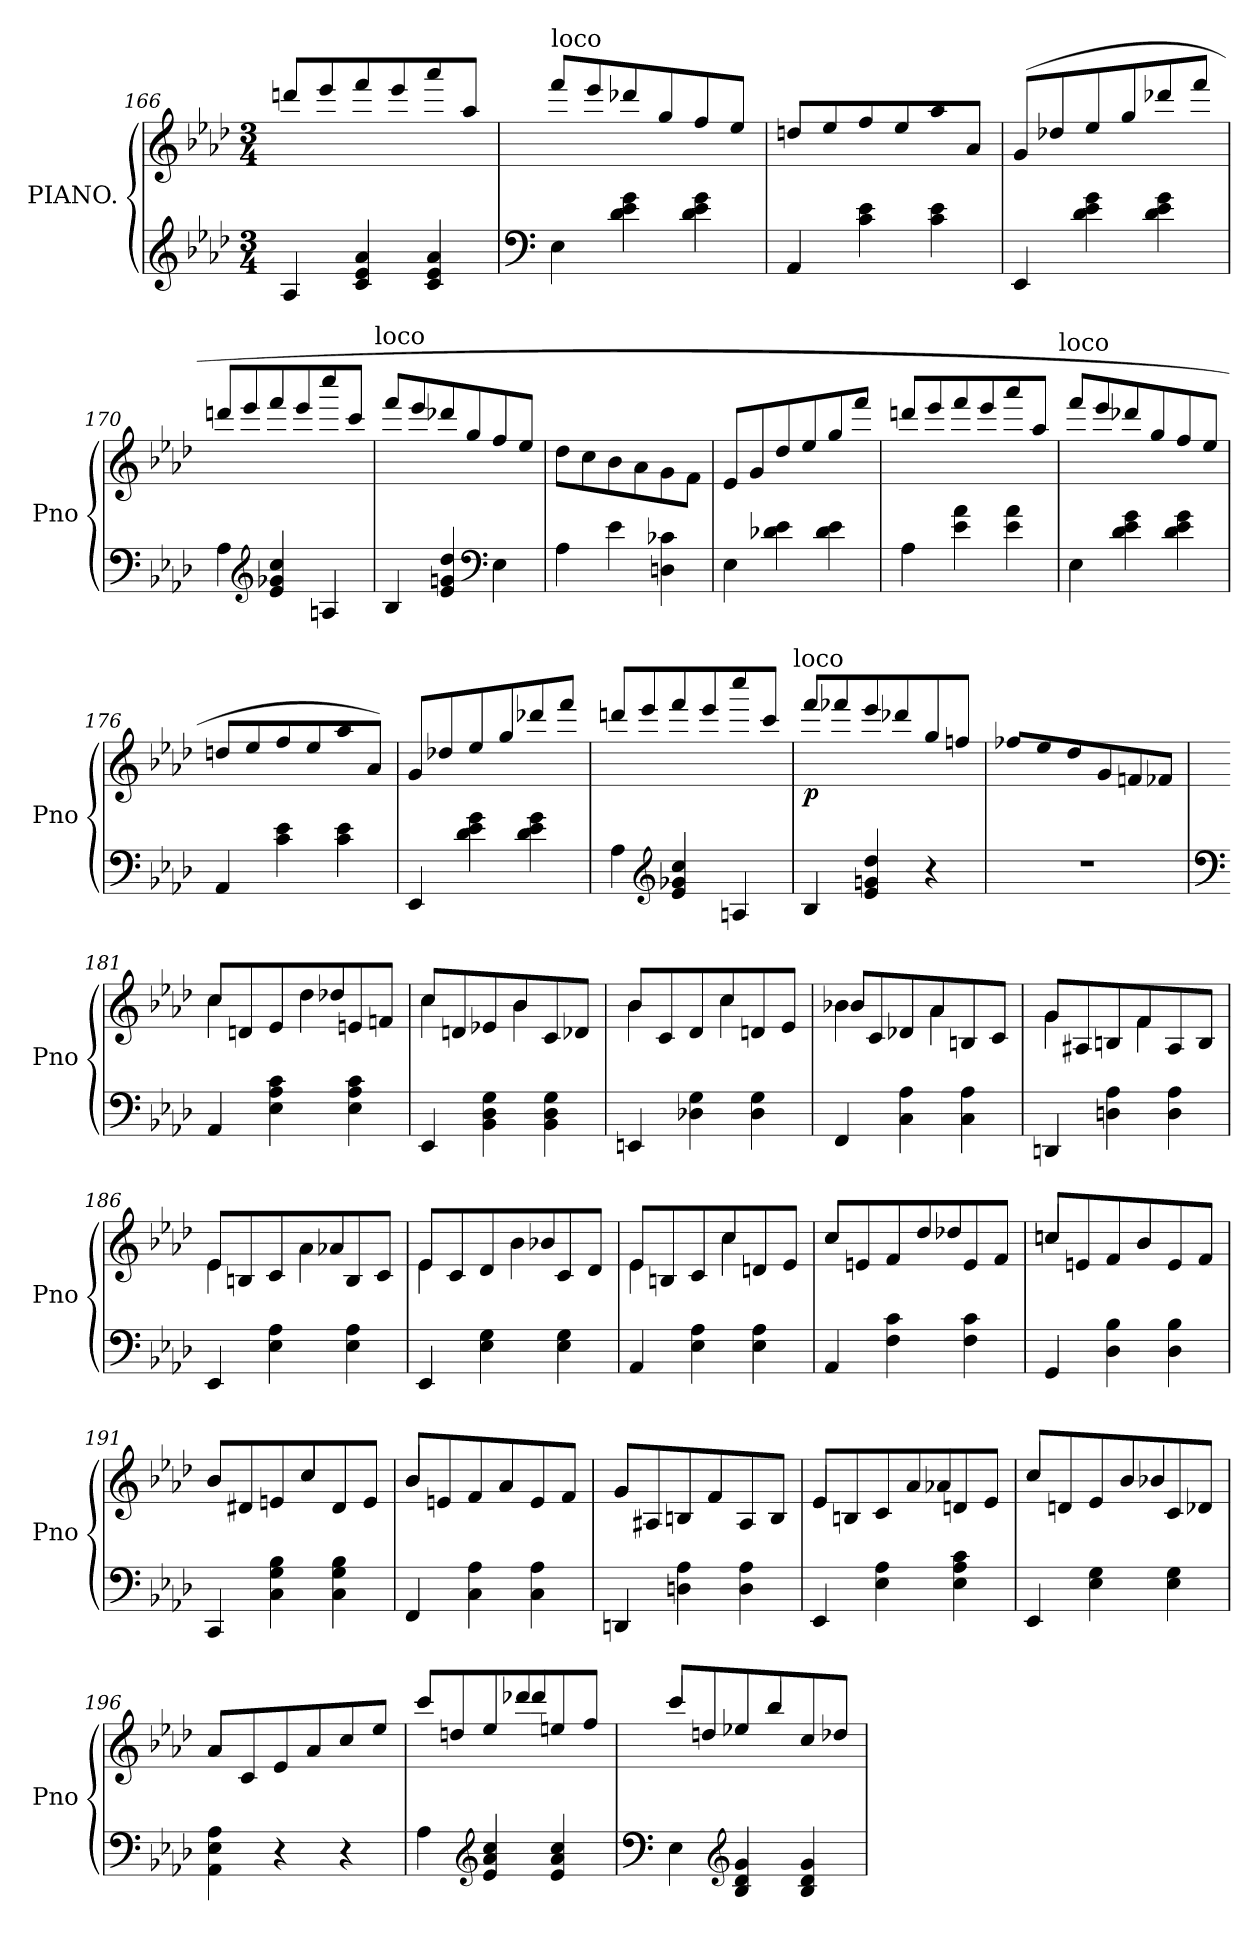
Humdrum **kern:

**kern	**kern	**dynam
*part1	*part1	*part1
*staff2	*staff1	*staff1/2
*I"PIANO.	*	*
*I'Pno	*	*
*clefG2	*clefG2	*
*k[b-e-a-d-]	*k[b-e-a-d-]	*
*A-:	*A-:	*
*M3/4	*M3/4	*
=166	=166	=166
*	*^	*
4A-/	2.ryy	8dddn/L	.
.	.	8eee-/	.
4c/ 4e-/ 4a-/	.	8fff/	.
.	.	8eee-/	.
4c/ 4e-/ 4a-/	.	8aaa-/	.
.	.	8aa-/J	.
=167	=167	=167	=167
*clefF4	*	*	*
!	!LO:TX:a:t=loco	!	!
4E-\	2.ryy	8fff/L	.
.	.	8eee-/	.
4d-\ 4e-\ 4g\	.	8ddd-X/	.
.	.	8gg/	.
4d-\ 4e-\ 4g\	.	8ff/	.
.	.	8ee-/J	.
=168	=168	=168	=168
4AA-/	2.ryy	8ddn/L	.
.	.	8ee-/	.
4c\ 4e-\	.	8ff/	.
.	.	8ee-/	.
4c\ 4e-\	.	8aa-/	.
.	.	8a-/J	.
=169	=169	=169	=169
4EE-/	2.ryy	(>8g/L	.
.	.	8dd-X/	.
4d-\ 4e-\ 4g\	.	8ee-/	.
.	.	8gg/	.
4d-\ 4e-\ 4g\	.	8ddd-X/	.
.	.	8fff/J	.
!!LO:PB:g=z	!!
=170	=170	=170	=170
4A-\	2.ryy	8dddn/L	.
.	.	8eee-/	.
*clefG2	*	*	*
4e-/ 4g-X/ 4cc/	.	8fff/	.
.	.	8eee-/	.
4An/	.	8cccc/	.
.	.	8ccc/J	.
!	!	!LO:TX:a:t=loco	!
=171	=171	=171	=171
4B-/	2.ryy	8fff/L	.
.	.	8eee-/	.
4e-/ 4gn/ 4dd-/	.	8ddd-X/	.
.	.	8gg/	.
*clefF4	*	*	*
4E-\	.	8ff/	.
.	.	8ee-/J	.
=172	=172	=172	=172
4A-\	2.ryy	8dd-\L	.
.	.	8cc\	.
4e-\	.	8b-\	.
.	.	8a-\	.
4Dn\ 4c-X\	.	8g\	.
.	.	8f\J	.
=173	=173	=173	=173
4E-\	2.ryy	8e-/L	.
.	.	8g/	.
4d-X\ 4e-\	.	8dd-/	.
.	.	8ee-/	.
4d-\ 4e-\	.	8gg/	.
.	.	8fff/J	.
=174	=174	=174	=174
4A-\	2.ryy	8dddn/L	.
.	.	8eee-/	.
4e-\ 4a-\	.	8fff/	.
.	.	8eee-/	.
4e-\ 4a-\	.	8aaa-/	.
.	.	8aa-/J	.
!	!	!LO:TX:a:t=loco	!
!!LO:LB:g=z	!!
=175	=175	=175	=175
4E-\	2.ryy	8fff/L	.
.	.	8eee-/	.
4d-\ 4e-\ 4g\	.	8ddd-X/	.
.	.	8gg/	.
4d-\ 4e-\ 4g\	.	8ff/	.
.	.	8ee-/J	.
=176	=176	=176	=176
4AA-/	2.ryy	8ddn/L	.
.	.	8ee-/	.
4c\ 4e-\	.	8ff/	.
.	.	8ee-/	.
4c\ 4e-\	.	8aa-/	.
.	.	8a-/J)	.
=177	=177	=177	=177
4EE-/	2.ryy	8g/L	.
.	.	8dd-X/	.
4d-\ 4e-\ 4g\	.	8ee-/	.
.	.	8gg/	.
4d-\ 4e-\ 4g\	.	8ddd-X/	.
.	.	8fff/J	.
=178	=178	=178	=178
4A-\	2.ryy	8dddn/L	.
.	.	8eee-/	.
*clefG2	*	*	*
4e-/ 4g-X/ 4cc/	.	8fff/	.
.	.	8eee-/	.
4An/	.	8cccc/	.
.	.	8ccc/J	.
!	!	!LO:TX:a:t=loco	!
=179	=179	=179	=179
!	!	!	!LO:DY:b
4B-/	2.ryy	8fff/L	p
.	.	8fff-X/	.
4e-/ 4gn/ 4dd-/	.	8eee-/	.
.	.	8ddd-X/	.
4r	.	8gg/	.
.	.	8ffn/J	.
!!LO:LB:g=z	!!
=180	=180	=180	=180
2.rdd	2.ryy	8ff-X/L	.
.	.	8ee-/	.
.	.	8dd-/	.
.	.	8g/	.
.	.	8fn/	.
.	.	8f-X/J	.
=181	=181	=181	=181
*clefF4	*	*	*
4AA-/	4cc\	8cc/L	.
.	.	8dn/	.
4E-\ 4A-\ 4c\	8rcccyy	8e-/	.
.	4dd-\	8dd-X/	.
4E-\ 4A-\ 4c\	.	8en/	.
.	8raayy	8fn/J	.
=182	=182	=182	=182
4EE-/	4cc\	8cc/L	.
.	.	8dn/	.
4BB-\ 4D-\ 4G\	8raayy	8e-X/	.
.	4b-\	8b-/	.
4BB-\ 4D-\ 4G\	.	8c/	.
.	8rffyy	8d-X/J	.
=183	=183	=183	=183
4EEn/	4b-\	8b-/L	.
.	.	8c/	.
4D-X\ 4G\	8rffyy	8d-/	.
.	4cc\	8cc/	.
4D-\ 4G\	.	8dn/	.
.	8rffyy	8e-/J	.
=184	=184	=184	=184
4FF/	4b-X\	8b-/L	.
.	.	8c/	.
4C\ 4A-\	8rffyy	8d-X/	.
.	4a-\	8a-/	.
4C\ 4A-\	.	8Bn/	.
.	8ryy	8c/J	.
!!LO:LB:g=z	!!
=185	=185	=185	=185
4DDn/	4g\	8g/L	.
.	.	8A#X/	.
4Dn\ 4A-\	8rddyy	8Bn/	.
.	4f\	8f/	.
4D\ 4A-\	.	8A#/	.
.	8rffyy	8B/J	.
=186	=186	=186	=186
4EE-/	4e-\	8e-/L	.
.	.	8Bn/	.
4E-\ 4A-\	8ryy	8c/	.
.	4a-\	8a-X/	.
4E-\ 4A-\	.	8B/	.
.	8ryy	8c/J	.
=187	=187	=187	=187
4EE-/	4e-\	8e-/L	.
.	.	8c/	.
4E-\ 4G\	8rddyy	8d-/	.
.	4b-\	8b-X/	.
4E-\ 4G\	.	8c/	.
.	8ryy	8d-/J	.
=188	=188	=188	=188
4AA-/	4e-\	8e-/L	.
.	.	8Bn/	.
4E-\ 4A-\	8ryy	8c/	.
.	4cc\	8cc/	.
4E-\ 4A-\	.	8dn/	.
.	8rffyy	8e-/J	.
=189	=189	=189	=189
4AA-/	8cc/L	4cc/	.
.	8en/	.	.
4F\ 4c\	8f/	8raayy	.
.	8dd-/	4dd-X/	.
4F\ 4c\	8e/	.	.
.	8f/J	8raayy	.
!!LO:LB:g=z	!!
=190	=190	=190	=190
4GG/	8ccn/L	4ccn/	.
.	8en/	.	.
4D-\ 4B-\	8f/	8raayy	.
.	8b-/	4b-/	.
4D-\ 4B-\	8e/	.	.
.	8f/J	8raayy	.
=191	=191	=191	=191
4CC/	8b-/L	4b-/	.
.	8d#X/	.	.
4C\ 4G\ 4B-\	8en/	8raayy	.
.	8cc/	4cc/	.
4C\ 4G\ 4B-\	8d#/	.	.
.	8e/J	8rffyy	.
=192	=192	=192	=192
4FF/	8b-/L	4b-/	.
.	8en/	.	.
4C\ 4A-\	8f/	8rffyy	.
.	8a-/	4a-/	.
4C\ 4A-\	8e/	.	.
.	8f/J	8rddyy	.
=193	=193	=193	=193
4DDn/	8g/L	4g/	.
.	8A#X/	.	.
4Dn\ 4A-\	8Bn/	8rgyy	.
.	8f/	4f/	.
4D\ 4A-\	8A#/	.	.
.	8B/J	8ryy	.
=194	=194	=194	=194
4EE-/	8e-/L	4e-/	.
.	8Bn/	.	.
4E-\ 4A-\	8c/	8ryy	.
.	8a-/	4a-X/	.
4E-\ 4A-\ 4c\	8dn/	.	.
.	8e-/J	8ryy	.
!!LO:PB:g=z	!!
=195	=195	=195	=195
4EE-/	8cc/L	4cc/	.
.	8dn/	.	.
4E-\ 4G\	8e-/	8ryy	.
.	8b-/	4b-X/	.
4E-\ 4G\	8c/	.	.
.	8d-X/J	8rffyy	.
=196	=196	=196	=196
4AA-\ 4E-\ 4A-\	8a-/L	4a-/	.
.	8c/	.	.
4r	8e-/	2raayy	.
.	8a-/	.	.
4r	8cc/	.	.
.	8ee-/J	.	.
=197	=197	=197	=197
4A-\	8ccc/L	4ccc/	.
.	8ddn/	.	.
*clefG2	*	*	*
4e-/ 4a-/ 4cc/	8ee-/	8rcccyy	.
.	8ddd-X/	4ddd-/	.
4e-/ 4a-/ 4cc/	8een/	.	.
.	8ff/J	8reeeyy	.
=198	=198	=198	=198
*clefF4	*	*	*
4E-\	8ccc/L	4ccc/	.
.	8ddn/	.	.
*clefG2	*	*	*
4B-/ 4d-/ 4g/	8ee-X/	8rgggyy	.
.	8bb-/	4bb-/	.
4B-/ 4d-/ 4g/	8cc/	.	.
.	8dd-X/J	8reeeyy	.
*	*v	*v	*
=	=	=
*-	*-	*-
